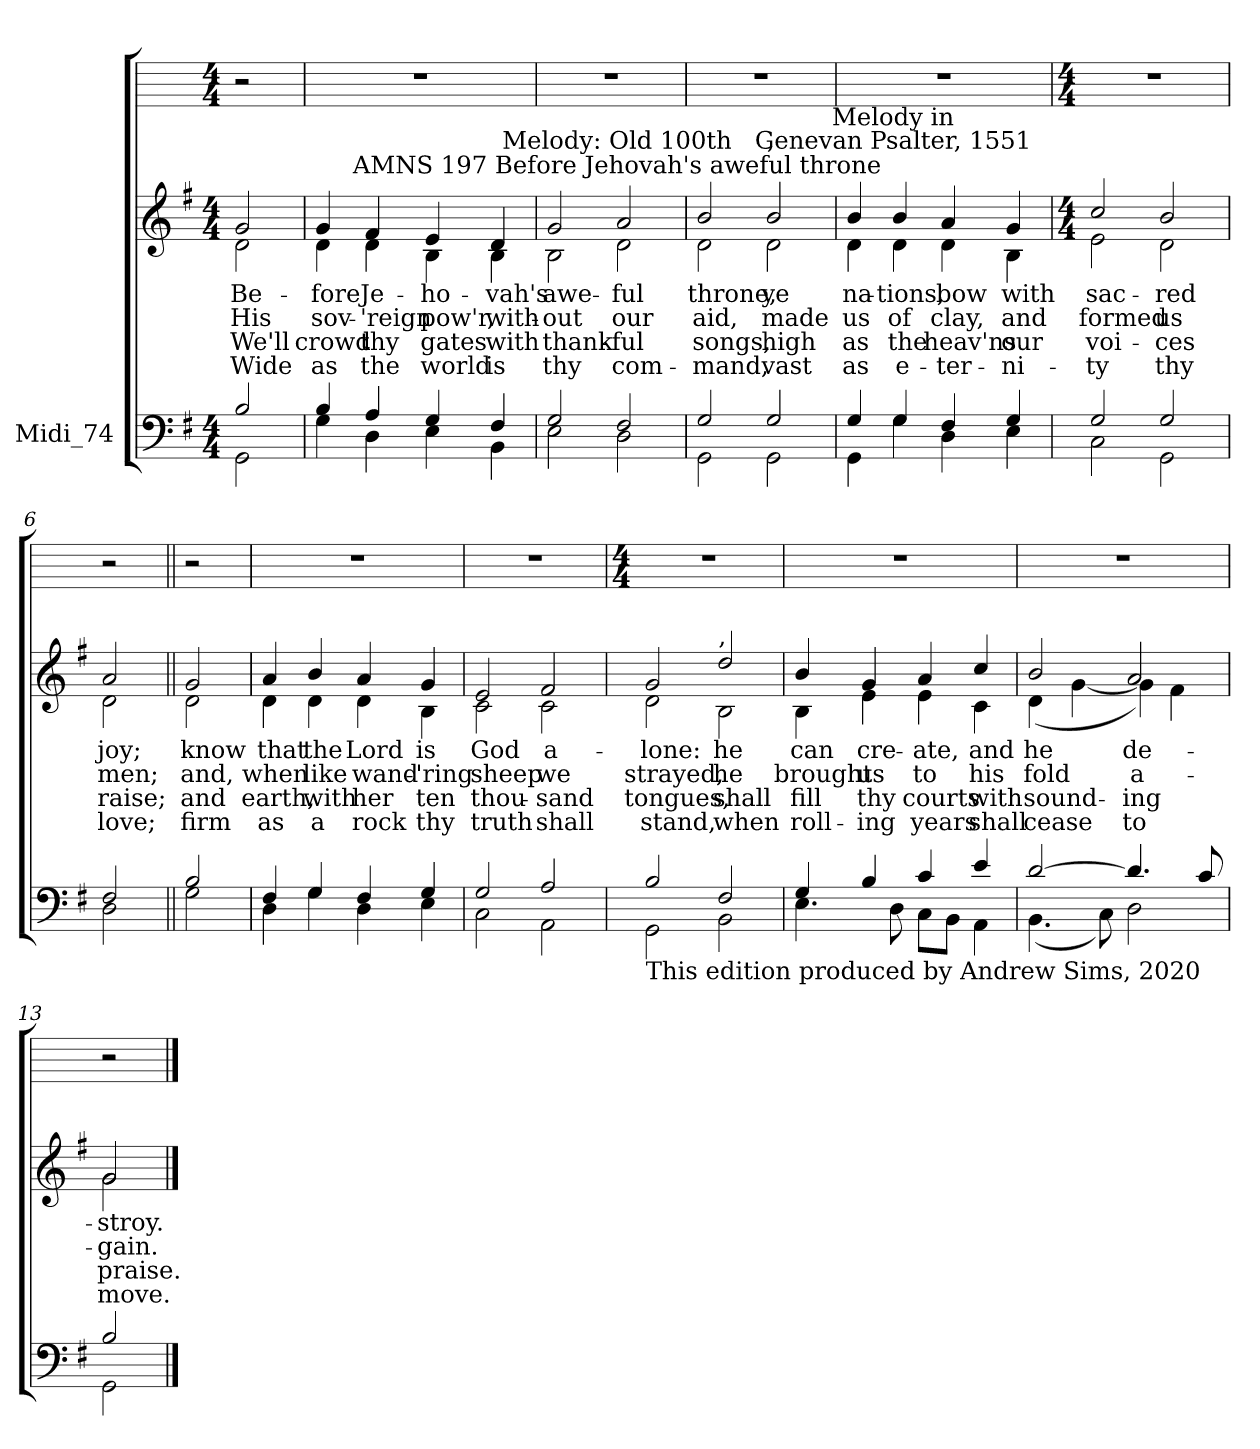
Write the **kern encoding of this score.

**kern	**kern	**text	**text	**text	**text	**kern
*part3	*part2	*part2	*part2	*part2	*part2	*part1
*staff3	*staff2	*staff2	*staff2	*staff2	*staff2	*staff1
*I"Midi_74	*	*	*	*	*	*
*clefF4	*clefG2	*	*	*	*	*
*k[f#]	*k[f#]	*	*	*	*	*
*G:	*G:	*	*	*	*	*
*M4/4	*M4/4	*	*	*	*	*M4/4
=	=	=	=	=	=	=
*^	*	*	*	*	*	*
!	!	!LO:TX:a:cj:t=Isaac Watts\n(1674-1748)	!	!	!	!	!
!	!	!	!LO:LY:b	!LO:LY:b	!LO:LY:b	!LO:LY:b	!
*	*	*^	*	*	*	*	*
2B/	2GG\	2g/	2d\	Be-	-His	We'll	Wide	2r
=1	=1	=1	=1	=1	=1	=1	=1	=1
!	!	!	!	!LO:LY:b	!LO:LY:b	!LO:LY:b	!LO:LY:b	!
4B/	4G\	4g/	4d\	fore	sov-	-crowd	as	1r
!	!	!	!	!LO:LY:b	!LO:LY:b	!LO:LY:b	!LO:LY:b	!
4A/	4D\	4f#/	4d\	Je-	-'reign	thy	the	.
!	!	!	!	!LO:LY:b	!LO:LY:b	!LO:LY:b	!LO:LY:b	!
4G/	4E\	4e/	4B\	ho-	-pow'r,	gates	world	.
!	!	!	!	!LO:LY:b	!LO:LY:b	!LO:LY:b	!LO:LY:b	!
4F#/	4BB\	4d/	4B\	vah's	with-	-with	is	.
=2	=2	=2	=2	=2	=2	=2	=2	=2
!	!	!	!	!LO:LY:b	!LO:LY:b	!LO:LY:b	!LO:LY:b	!
2G/	2E\	2g/	2B\	awe-	-out	thank-	-thy	1r
!	!	!LO:TX:a:cj:t=AMNS 197 Before Jehovah's aweful throne	!	!	!	!	!	!
!	!	!LO:TX:a:cj:t=Melody&colon; Old 100th	!	!	!	!	!	!
!	!	!	!	!LO:LY:b	!LO:LY:b	!LO:LY:b	!LO:LY:b	!
2F#/	2D\	2a/	2d\	ful	our	ful	com-	.
=3	=3	=3	=3	=3	=3	=3	=3	=3
!	!	!	!	!LO:LY:b	!LO:LY:b	!LO:LY:b	!LO:LY:b	!
2G/	2GG\	2b/	2d\	-throne,	aid,	songs,	mand,	1r
!	!	!LO:TX:a:t=,	!	!	!	!	!	!
!	!	!	!	!LO:LY:b	!LO:LY:b	!LO:LY:b	!LO:LY:b	!
2G/	2GG\	2b/	2d\	ye	made	high	vast	.
=4	=4	=4	=4	=4	=4	=4	=4	=4
!	!	!	!	!LO:LY:b	!LO:LY:b	!LO:LY:b	!LO:LY:b	!
4G/	4GG\	4b/	4d\	na-	-us	as	as	1r
!	!	!LO:TX:a:cj:t=Melody in\nGenevan Psalter, 1551	!	!	!	!	!	!
!	!	!	!	!LO:LY:b	!LO:LY:b	!LO:LY:b	!LO:LY:b	!
4G/	4G\	4b/	4d\	tions,	of	the	e-	.
!	!	!	!	!LO:LY:b	!LO:LY:b	!LO:LY:b	!LO:LY:b	!
4F#/	4D\	4a/	4d\	-bow	clay,	heav'ns	ter-	.
!	!	!	!	!LO:LY:b	!LO:LY:b	!LO:LY:b	!LO:LY:b	!
4G/	4E\	4g/	4B\	-with	and	our	ni-	.
!!LO:LB:g=z
=5	=5	=5	=5	=5	=5	=5	=5	=5
*	*	*M4/4	*	*	*	*	*	*M4/4
!	!	!	!	!LO:LY:b	!LO:LY:b	!LO:LY:b	!LO:LY:b	!
2G/	2C\	2cc/	2e\	-sac-	-formed	voi-	-ty	1r
!	!	!	!	!LO:LY:b	!LO:LY:b	!LO:LY:b	!LO:LY:b	!
2G/	2GG\	2b/	2d\	red	us	ces	thy	.
=6	=6	=6	=6	=6	=6	=6	=6	=6
!	!	!	!	!LO:LY:b	!LO:LY:b	!LO:LY:b	!LO:LY:b	!
2F#/	2D\	2a/	2d\	joy;	men;	raise;	love;	2r
=7||	=7||	=7||	=7||	=7||	=7||	=7||	=7||	=7||
!	!	!	!	!LO:LY:b	!LO:LY:b	!LO:LY:b	!LO:LY:b	!
2B/	2G\	2g/	2d\	know	and,	and	firm	2r
=8	=8	=8	=8	=8	=8	=8	=8	=8
!	!	!	!	!LO:LY:b	!LO:LY:b	!LO:LY:b	!LO:LY:b	!
4F#/	4D\	4a/	4d\	that	when	earth,	as	1r
!	!	!	!	!LO:LY:b	!LO:LY:b	!LO:LY:b	!LO:LY:b	!
4G/	4G\	4b/	4d\	the	like	with	a	.
!	!	!	!	!LO:LY:b	!LO:LY:b	!LO:LY:b	!LO:LY:b	!
4F#/	4D\	4a/	4d\	Lord	wand-	-her	rock	.
!	!	!	!	!LO:LY:b	!LO:LY:b	!LO:LY:b	!LO:LY:b	!
4G/	4E\	4g/	4B\	is	'ring	ten	thy	.
=9	=9	=9	=9	=9	=9	=9	=9	=9
!	!	!	!	!LO:LY:b	!LO:LY:b	!LO:LY:b	!LO:LY:b	!
2G/	2C\	2e/	2c\	God	sheep	thou-	-truth	1r
!	!	!	!	!LO:LY:b	!LO:LY:b	!LO:LY:b	!LO:LY:b	!
2A/	2AA\	2f#/	2c\	a-	-we	sand	shall	.
!!LO:LB:g=z
=10	=10	=10	=10	=10	=10	=10	=10	=10
*	*	*	*	*	*	*	*	*M4/4
!LO:TX:b:t=This edition produced by Andrew Sims, 2020	!	!	!	!	!	!	!	!
!	!	!	!	!LO:LY:b	!LO:LY:b	!LO:LY:b	!LO:LY:b	!
2B/	2GG\	2g/	2d\	lone:	strayed,	tongues,	stand,	1r
!	!	!LO:TX:a:t=,	!	!	!	!	!	!
!	!	!	!	!LO:LY:b	!LO:LY:b	!LO:LY:b	!LO:LY:b	!
2F#/	2BB\	2dd/	2B\	he	he	shall	when	.
=11	=11	=11	=11	=11	=11	=11	=11	=11
!	!	!	!	!LO:LY:b	!LO:LY:b	!LO:LY:b	!LO:LY:b	!
4G/	4.E\	4b/	4B\	can	brought	fill	roll-	1r
!	!	!	!	!LO:LY:b	!LO:LY:b	!LO:LY:b	!LO:LY:b	!
4B/	.	4g/	4e\	-cre-	-us	thy	ing	.
.	8D\	.	.	.	.	.	.	.
!	!	!	!	!LO:LY:b	!LO:LY:b	!LO:LY:b	!LO:LY:b	!
4c/	8C\L	4a/	4e\	ate,	to	courts	years	.
.	8BB\J	.	.	.	.	.	.	.
!	!	!	!	!LO:LY:b	!LO:LY:b	!LO:LY:b	!LO:LY:b	!
4e/	4AA\	4cc/	4c\	and	his	with	shall	.
=12	=12	=12	=12	=12	=12	=12	=12	=12
!	!	!	!	!LO:LY:b	!LO:LY:b	!LO:LY:b	!LO:LY:b	!
[2d/	(<4.BB\	2b/	(<4d\	he	fold	sound-	-cease	1r
.	.	.	[4g\	.	.	.	.	.
.	8C\)	.	.	.	.	.	.	.
!	!	!	!	!LO:LY:b	!LO:LY:b	!LO:LY:b	!LO:LY:b	!
4.d/]	2D\	2a/	4g\])	de-	-a-	-ing	to	.
.	.	.	4f#\	.	.	.	.	.
8c/	.	.	.	.	.	.	.	.
=13	=13	=13	=13	=13	=13	=13	=13	=13
!	!	!	!	!LO:LY:b	!LO:LY:b	!LO:LY:b	!LO:LY:b	!
2B/	2GG\	2g/	2g\	stroy.	gain.	praise.	move.	2r
*v	*v	*	*	*	*	*	*	*
*	*v	*v	*	*	*	*	*
==	==	==	==	==	==	==
*-	*-	*-	*-	*-	*-	*-
